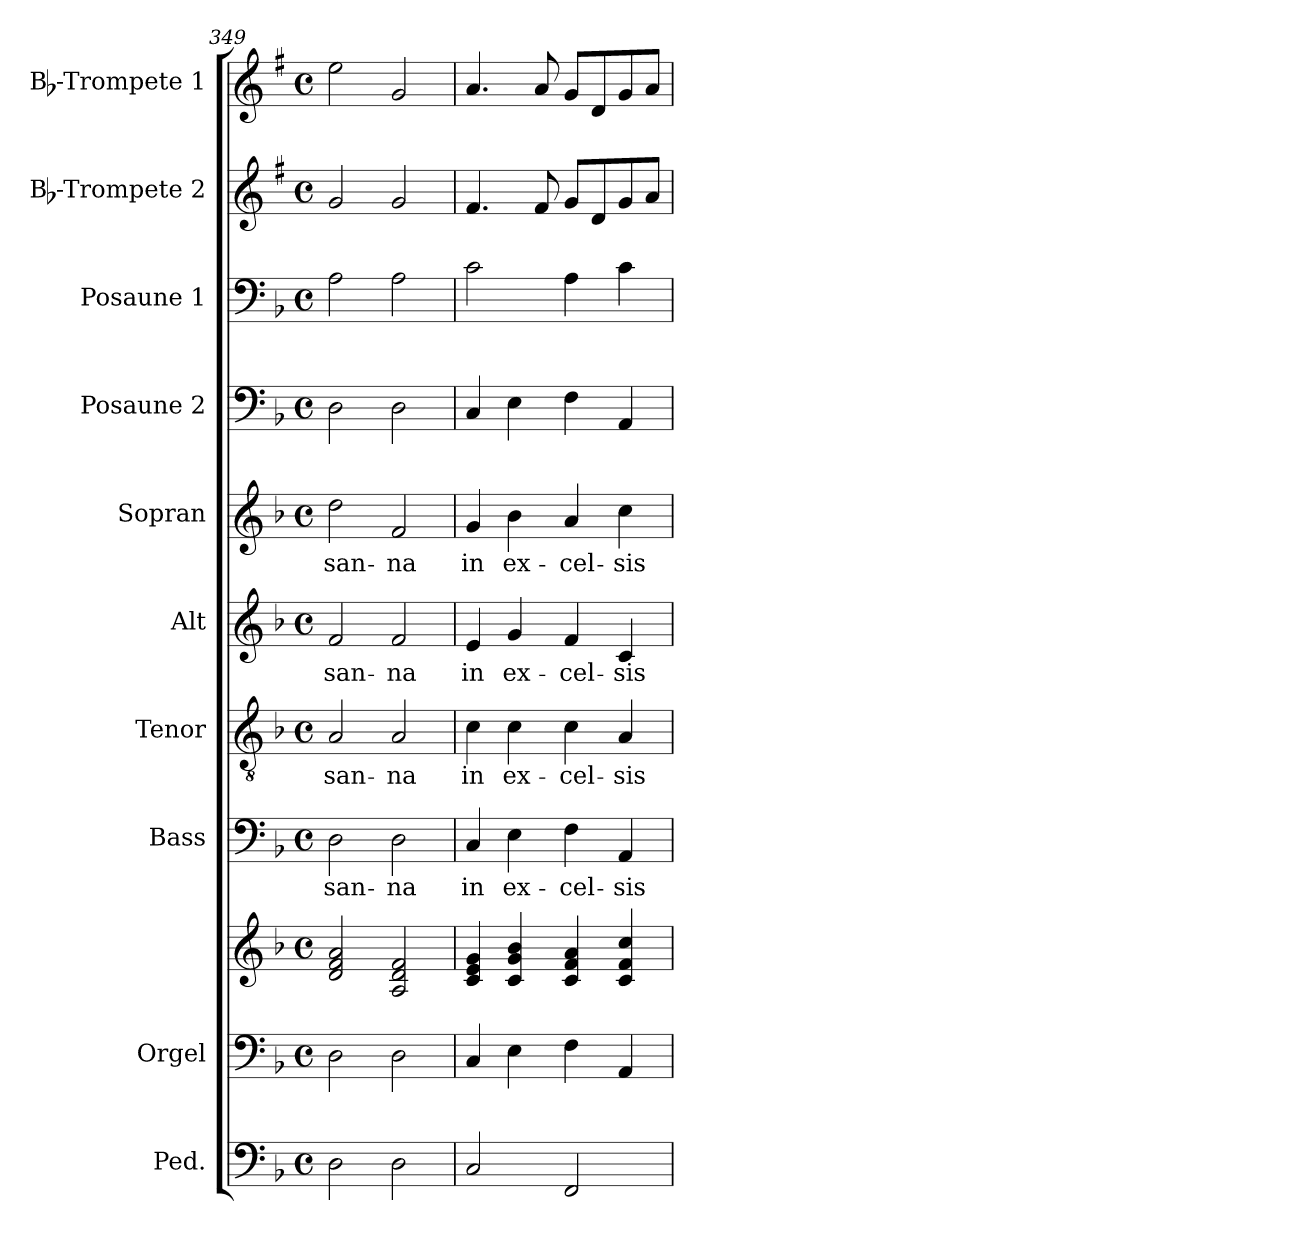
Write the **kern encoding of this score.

**kern	**kern	**kern	**kern	**text	**kern	**text	**kern	**text	**kern	**text	**kern	**kern	**kern	**kern
*part10	*part9	*part9	*part8	*part8	*part7	*part7	*part6	*part6	*part5	*part5	*part4	*part3	*part2	*part1
*staff11	*staff10	*staff9	*staff8	*staff8	*staff7	*staff7	*staff6	*staff6	*staff5	*staff5	*staff4	*staff3	*staff2	*staff1
*I"Ped.	*I"Orgel	*	*I"Bass	*	*I"Tenor	*	*I"Alt	*	*I"Sopran	*	*I"Posaune 2	*I"Posaune 1	*I"Bb-Trompete 2	*I"Bb-Trompete 1
*	*I'Org.	*	*I'B.	*	*I'T.	*	*I'A.	*	*I'S.	*	*I'Pos. 2	*I'Pos. 1	*I'Bb Trp. 2	*I'Bb Trp. 1
*clefF4	*clefF4	*clefG2	*clefF4	*	*clefGv2	*	*clefG2	*	*clefG2	*	*clefF4	*clefF4	*clefG2	*clefG2
*ITrd7c12	*	*	*	*	*	*	*	*	*	*	*	*	*ITrd1c2	*ITrd1c2
*k[b-]	*k[b-]	*k[b-]	*k[b-]	*	*k[b-]	*	*k[b-]	*	*k[b-]	*	*k[b-]	*k[b-]	*k[b-]	*k[b-]
*F:	*F:	*F:	*F:	*	*F:	*	*F:	*	*F:	*	*F:	*F:	*F:	*F:
*M4/4	*M4/4	*M4/4	*M4/4	*	*M4/4	*	*M4/4	*	*M4/4	*	*M4/4	*M4/4	*M4/4	*M4/4
*met(c)	*met(c)	*met(c)	*met(c)	*	*met(c)	*	*met(c)	*	*met(c)	*	*met(c)	*met(c)	*met(c)	*met(c)
=349	=349	=349	=349	=349	=349	=349	=349	=349	=349	=349	=349	=349	=349	=349
!	!	!	!	!LO:LY:b	!	!LO:LY:b	!	!LO:LY:b	!	!LO:LY:b	!	!	!	!
2DD\	2D\	2d/ 2f/ 2a/	2D\	-san-	2A/	-san-	2f/	-san-	2dd\	-san-	2D\	2A\	2f/	2dd\
!	!	!	!	!LO:LY:b	!	!LO:LY:b	!	!LO:LY:b	!	!LO:LY:b	!	!	!	!
2DD\	2D\	2A/ 2d/ 2f/	2D\	-na	2A/	-na	2f/	-na	2f/	-na	2D\	2A\	2f/	2f/
=350	=350	=350	=350	=350	=350	=350	=350	=350	=350	=350	=350	=350	=350	=350
!	!	!	!	!LO:LY:b	!	!LO:LY:b	!	!LO:LY:b	!	!LO:LY:b	!	!	!	!
2CC/	4C/	4c/ 4e/ 4g/	4C/	in	4c\	in	4e/	in	4g/	in	4C/	2c\	4.e/	4.g/
!	!	!	!	!LO:LY:b	!	!LO:LY:b	!	!LO:LY:b	!	!LO:LY:b	!	!	!	!
.	4E\	4c/ 4g/ 4b-/	4E\	ex-	4c\	ex-	4g/	ex-	4b-\	ex-	4E\	.	.	.
.	.	.	.	.	.	.	.	.	.	.	.	.	8e/	8g/
!	!	!	!	!LO:LY:b	!	!LO:LY:b	!	!LO:LY:b	!	!LO:LY:b	!	!	!	!
2FFF/	4F\	4c/ 4f/ 4a/	4F\	-cel-	4c\	-cel-	4f/	-cel-	4a/	-cel-	4F\	4A\	8f/L	8f/L
.	.	.	.	.	.	.	.	.	.	.	.	.	8c/	8c/
!	!	!	!	!LO:LY:b	!	!LO:LY:b	!	!LO:LY:b	!	!LO:LY:b	!	!	!	!
.	4AA/	4c/ 4f/ 4cc/	4AA/	-sis	4A/	-sis	4c/	-sis	4cc\	-sis	4AA/	4c\	8f/	8f/
.	.	.	.	.	.	.	.	.	.	.	.	.	8g/J	8g/J
=	=	=	=	=	=	=	=	=	=	=	=	=	=	=
*-	*-	*-	*-	*-	*-	*-	*-	*-	*-	*-	*-	*-	*-	*-
